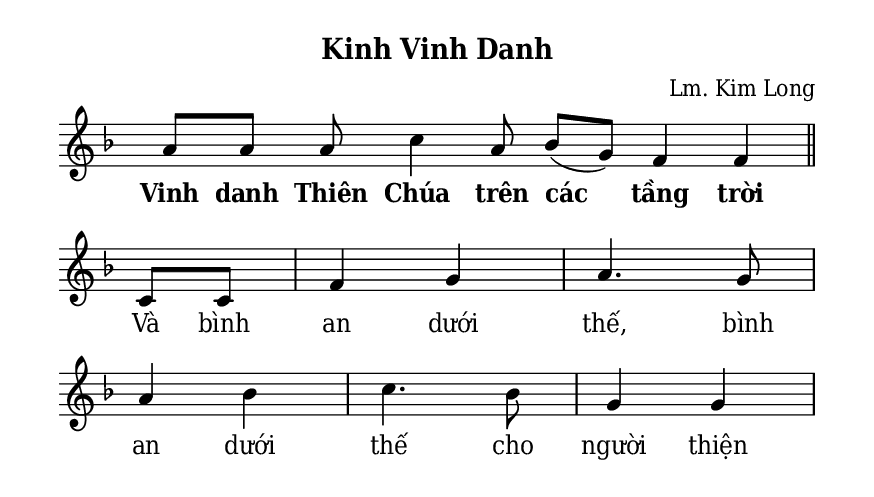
% Cài đặt chung\
\version "2.22.1"
\include "english.ly"

\header {
  subtitle = \markup { \huge \bold "Kinh Vinh Danh" }
  composer = "Lm. Kim Long"
  %arranger = " "
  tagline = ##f
}

% Nhạc phiên khúc
nhacPhienKhucSop = \relative c'' {
  \override Score.BarLine.break-visibility = ##(#f #f #f)
  a8 a a c4 
  a8 bf (g) f4 f \bar "||" \break
  \override Score.BarLine.break-visibility = ##(#t #t #t)
  
  \partial 4 c8 c |
  f4 g |
  a4. g8 |
  a4 bf |
  c4. bf8 |
  g4 g |
  
}

nhacPhienKhucAlto = \relative c' {
  
}

% Lời phiên khúc
loiPhienKhucSop = \lyrics {
  \override Lyrics.LyricText.font-series = #'bold
  Vinh danh Thiên Chúa trên các tầng trời
  \revert Lyrics.LyricText.font-series
  Và bình an dưới thế, bình an dưới thế cho người thiện tâm.
  Chúng con ca ngợi Chúa,
  Chúng con chúc tụng Chúa,
  Chúng con thờ tlayj Chúa,
  Chúng con tôn vinh Chúa,
  Chúng con cảm tạ Chúa,
  vì vinh quang cao cả Chúa,
  lạy Chúa là Thiên Chúa,
  là Vua trên trời,
  là Chúa Cha toàn năng.
  Lạy Con Một Thiên Chúa, Chúa Giê -- su Ki -- tô,
  Lạy Chúa là Thiên Chúa,
  là Chiên Thiên Chúa, là Con Đức Chúa Cha.
  Chúa xóa tội trần gian,
  Xin thương,
  Xin thương, xin thương xót chúng con.
  Chúa xóa tội trần gian,
  Xin nhận lời chúng con cầu khẩn.
  Chúa ngự bên hữu Đức Chúa Cha,
  Xin thương,
  Xin thương, xin thương xót chúng con.
  Vì, lạy Chúa Giê -- su Ki -- tô, chỉ có Chúa là Đấng Thánh,
  chỉ có Chúa là Chúa, chỉ có Chúa là Đấng Tối Cao,
  Cùng Đức Chúa Thánh Thần trong vinh quang Đức Chúa Cha.
  A -- men, A -- men.
}

% Dàn trang
\paper {
  #(set-paper-size "a5")
  top-margin = 10\mm
  bottom-margin = 10\mm
  left-margin = 10\mm
  right-margin = 10\mm
  indent = #0
  #(define fonts
	 (make-pango-font-tree "Deja Vu Serif Condensed"
	 		       "Deja Vu Serif Condensed"
			       "Deja Vu Serif Condensed"
			       (/ 20 20)))
  print-page-number = ##f
  page-count = #1
}

TongNhip = {
  \key f \major \time 2/4
  \set Timing.beamExceptions = #'()
  \set Timing.baseMoment = #(ly:make-moment 1/4)
}

% Đổi kích thước nốt cho bè phụ
notBePhu =
#(define-music-function (font-size music) (number? ly:music?)
   (for-some-music
     (lambda (m)
       (if (music-is-of-type? m 'rhythmic-event)
           (begin
             (set! (ly:music-property m 'tweaks)
                   (cons `(font-size . ,font-size)
                         (ly:music-property m 'tweaks)))
             #t)
           #f))
     music)
   music)

\score {
  \new ChoirStaff <<
    \new Staff \with {
        \consists "Merge_rests_engraver"
        printPartCombineTexts = ##f
      }
      <<
      \new Voice \TongNhip \partCombine 
        \nhacPhienKhucSop
        \notBePhu -3 { \nhacPhienKhucAlto }
      \new NullVoice = beSop \nhacPhienKhucSop
      \new Lyrics \lyricsto beSop \loiPhienKhucSop
      >>
  >>
  \layout {
    \override Staff.TimeSignature.transparent = ##t
    \override Lyrics.LyricSpace.minimum-distance = #1.5
    \override LyricHyphen.minimum-distance = #1.5
    \override Score.BarNumber.break-visibility = ##(#f #f #f)
    \override Score.SpacingSpanner.uniform-stretching = ##t
  } 
}
